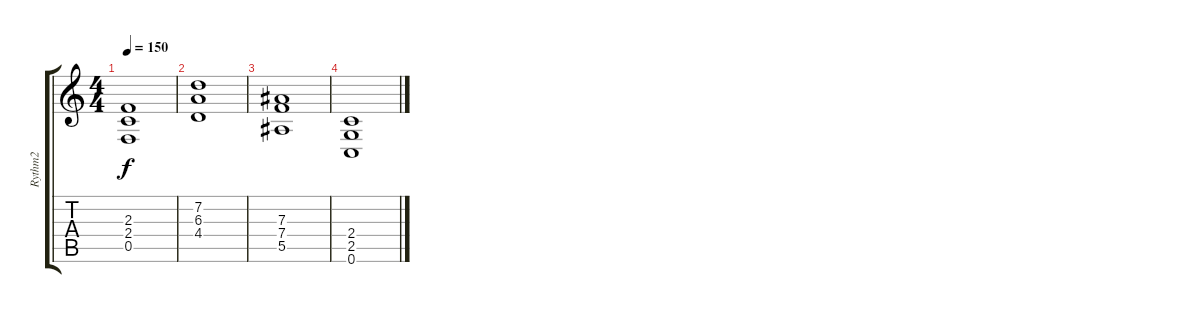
\track ("Rythm2" "Rythm2") {instrument overdrivenguitar}
\staff {score tabs}
\tuning (C4 G3 Eb3 Bb2 F2 C2) {hide}
\ts (4 4)
\tempo 150
\clef g2
\ks c
(2.3 2.4 0.5).1{dy f} |
(7.2 6.3 4.4).1 |
(7.3 7.4 5.5).1 |
(2.4 2.5 0.6).1
